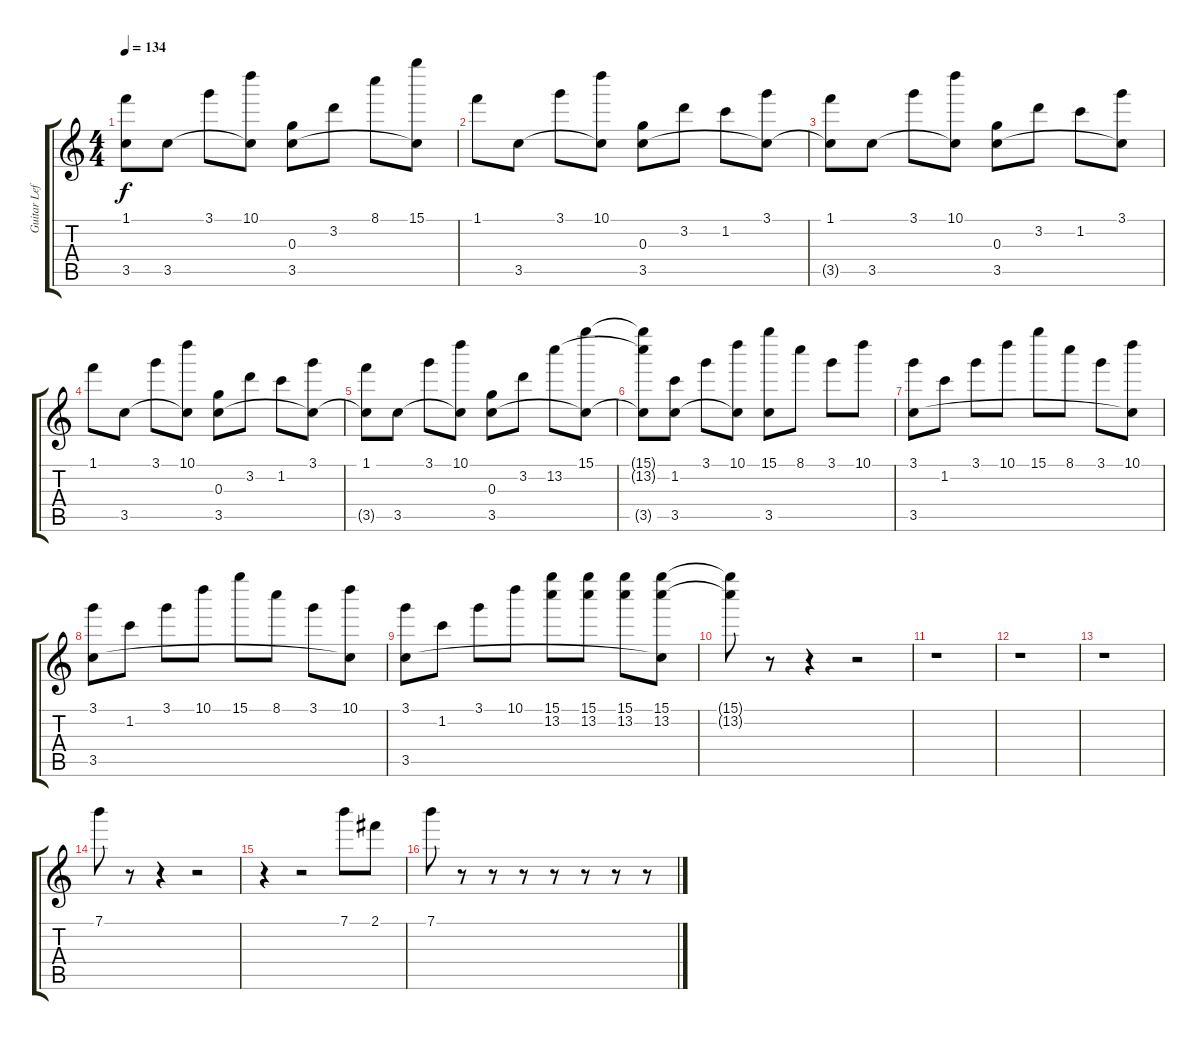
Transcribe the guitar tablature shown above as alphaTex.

\track ("Guitar Left Octave Up" "Guitar Lef") {instrument electricguitarclean}
\staff {score tabs}
\tuning (E5 B4 G4 D4 A3 E3) {hide}
\ts (4 4)
\tempo 134
\clef g2
\ks c
(1.1 3.5{t}).8{dy f} 3.5.8 3.1.8 (10.1 3.5{t}).8 (0.3 3.5).8 3.2.8 8.1.8 (15.1 3.5{t}).8 |
1.1.8 3.5.8 3.1.8 (10.1 3.5{t}).8 (0.3 3.5).8 3.2.8 1.2.8 (3.1 3.5{t}).8 |
(1.1 3.5{t}).8 3.5.8 3.1.8 (10.1 3.5{t}).8 (0.3 3.5).8 3.2.8 1.2.8 (3.1 3.5{t}).8 |
1.1.8 3.5.8 3.1.8 (10.1 3.5{t}).8 (0.3 3.5).8 3.2.8 1.2.8 (3.1 3.5{t}).8 |
(1.1 3.5{t}).8 3.5.8 3.1.8 (10.1 3.5{t}).8 (0.3 3.5).8 3.2.8 13.2.8 (15.1 3.5{t}).8 |
(15.1{t} 13.2{t} 3.5{t}).8 (1.2 3.5).8 3.1.8 (10.1 3.5{t}).8 (15.1 3.5).8 8.1.8 3.1.8 10.1.8 |
(3.1 3.5).8 1.2.8 3.1.8 10.1.8 15.1.8 8.1.8 3.1.8 (10.1 3.5{t}).8 |
(3.1 3.5).8 1.2.8 3.1.8 10.1.8 15.1.8 8.1.8 3.1.8 (10.1 3.5{t}).8 |
(3.1 3.5).8 1.2.8 3.1.8 10.1.8 (15.1 13.2).8 (15.1 13.2).8 (15.1 13.2).8 (15.1 13.2 3.5{t}).8 |
(15.1{t} 13.2{t}).8 r.8 r.4 r.2 |
r.1 |
r.1 |
r.1 |
7.1.8 r.8{instrument electricguitarmuted} r.4 r.2 |
r.4{instrument electricguitarmuted} r.2 7.1.8 2.1.8 |
7.1.8{instrument electricguitarmuted} r.8 r.8 r.8 r.8 r.8 r.8 r.8
